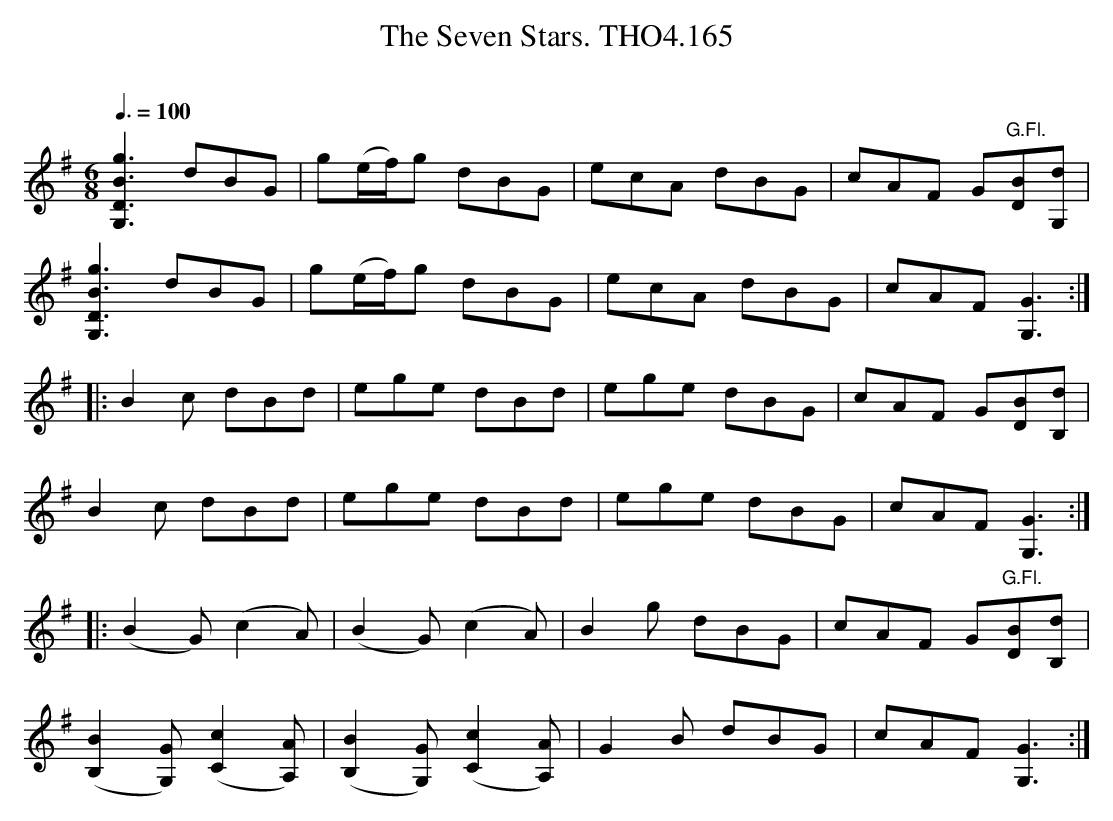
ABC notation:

X:1
T:Seven Stars. THO4.165, The
O:
M:6/8
L:1/8
Q:3/8=100
K:G
[g3B3D3G,3]dBG|g(e/f/)g dBG|ecA dBG|cAF G"G.Fl."[BD][dG,]|
[g3B3D3G,3]dBG|g(e/f/)g dBG|ecA dBG|cAF [G3G,3]:|
|:B2 c dBd|ege dBd|ege dBG|cAF G[BD][dB,]|
B2 c dBd|ege dBd|ege dBG|cAF [G3G,3]:|
|:(B2 G)(c2 A)|(B2 G)(c2 A)|B2 g dBG|cAF G"G.Fl."[BD][dB,]|
([B2B,2][GG,]) ([c2C2][AA,])|([B2B,2][GG,]) ([c2C2][AA,])|\
G2 B dBG|cAF [G3G,3]:|
